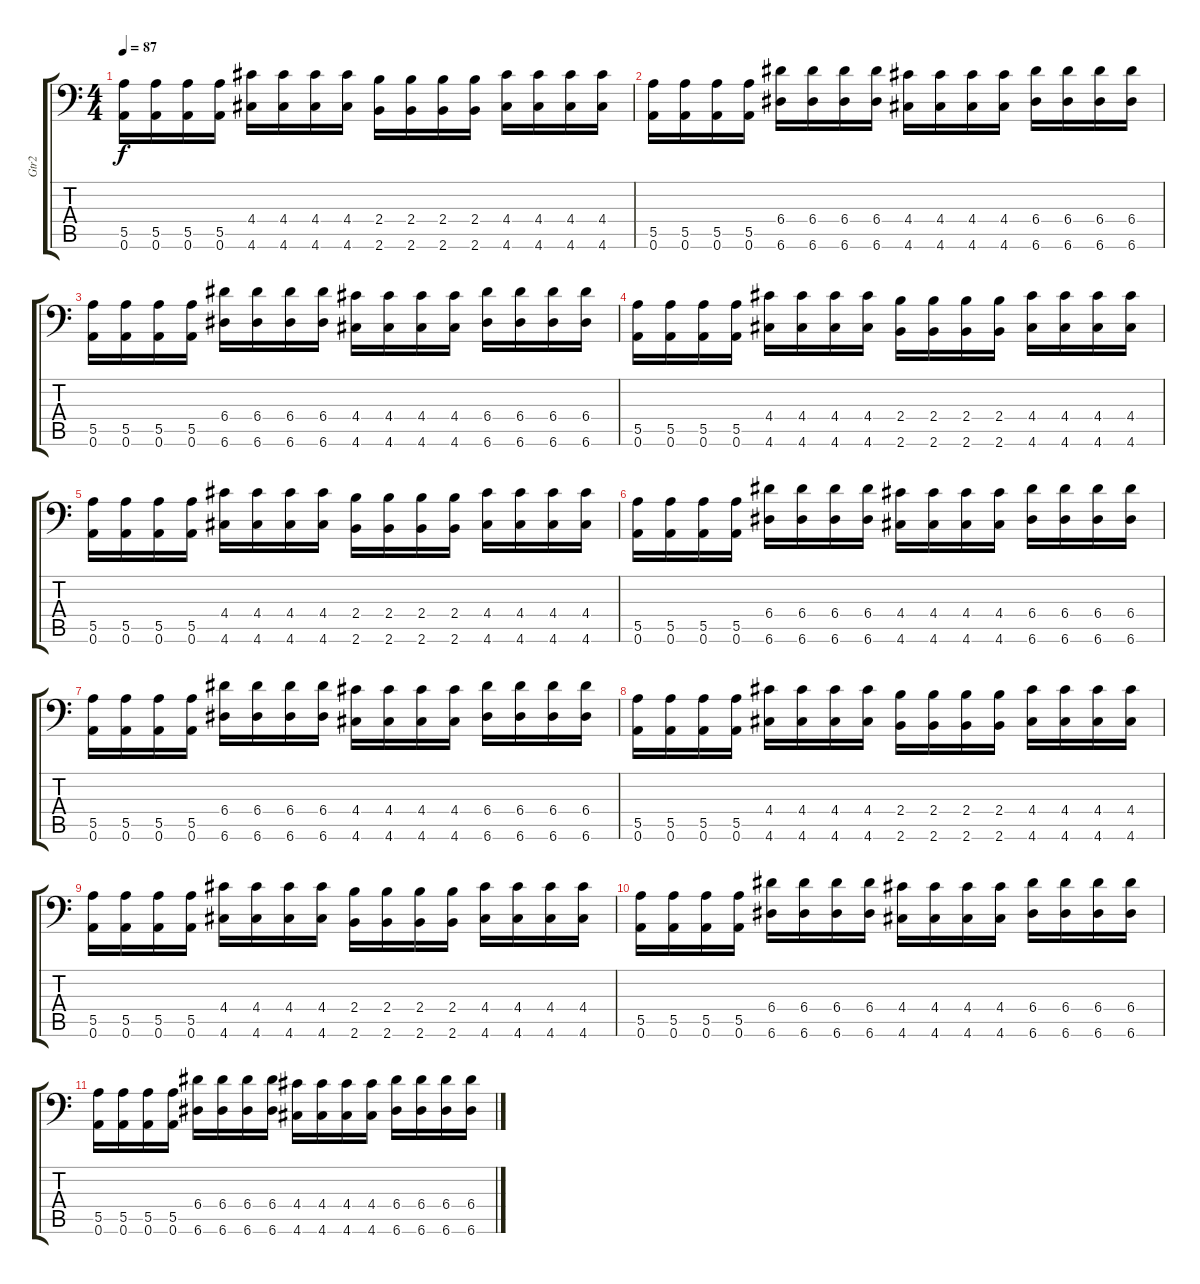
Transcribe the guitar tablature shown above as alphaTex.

\track ("Gtr2" "Gtr2") {instrument distortionguitar}
\staff {score tabs}
\tuning (Db4 A3 E3 A2 E2 A1) {hide}
\ts (4 4)
\tempo 87
\clef f4
\ks c
(5.5 0.6).16{dy f} (5.5 0.6).16 (5.5 0.6).16 (5.5 0.6).16 (4.4 4.6).16 (4.4 4.6).16 (4.4 4.6).16 (4.4 4.6).16 (2.4 2.6).16 (2.4 2.6).16 (2.4 2.6).16 (2.4 2.6).16 (4.4 4.6).16 (4.4 4.6).16 (4.4 4.6).16 (4.4 4.6).16 |
(5.5 0.6).16 (5.5 0.6).16 (5.5 0.6).16 (5.5 0.6).16 (6.4 6.6).16 (6.4 6.6).16 (6.4 6.6).16 (6.4 6.6).16 (4.4 4.6).16 (4.4 4.6).16 (4.4 4.6).16 (4.4 4.6).16 (6.4 6.6).16 (6.4 6.6).16 (6.4 6.6).16 (6.4 6.6).16 |
(5.5 0.6).16 (5.5 0.6).16 (5.5 0.6).16 (5.5 0.6).16 (6.4 6.6).16 (6.4 6.6).16 (6.4 6.6).16 (6.4 6.6).16 (4.4 4.6).16 (4.4 4.6).16 (4.4 4.6).16 (4.4 4.6).16 (6.4 6.6).16 (6.4 6.6).16 (6.4 6.6).16 (6.4 6.6).16 |
(5.5 0.6).16 (5.5 0.6).16 (5.5 0.6).16 (5.5 0.6).16 (4.4 4.6).16 (4.4 4.6).16 (4.4 4.6).16 (4.4 4.6).16 (2.4 2.6).16 (2.4 2.6).16 (2.4 2.6).16 (2.4 2.6).16 (4.4 4.6).16 (4.4 4.6).16 (4.4 4.6).16 (4.4 4.6).16 |
(5.5 0.6).16 (5.5 0.6).16 (5.5 0.6).16 (5.5 0.6).16 (4.4 4.6).16 (4.4 4.6).16 (4.4 4.6).16 (4.4 4.6).16 (2.4 2.6).16 (2.4 2.6).16 (2.4 2.6).16 (2.4 2.6).16 (4.4 4.6).16 (4.4 4.6).16 (4.4 4.6).16 (4.4 4.6).16 |
(5.5 0.6).16 (5.5 0.6).16 (5.5 0.6).16 (5.5 0.6).16 (6.4 6.6).16 (6.4 6.6).16 (6.4 6.6).16 (6.4 6.6).16 (4.4 4.6).16 (4.4 4.6).16 (4.4 4.6).16 (4.4 4.6).16 (6.4 6.6).16 (6.4 6.6).16 (6.4 6.6).16 (6.4 6.6).16 |
(5.5 0.6).16 (5.5 0.6).16 (5.5 0.6).16 (5.5 0.6).16 (6.4 6.6).16 (6.4 6.6).16 (6.4 6.6).16 (6.4 6.6).16 (4.4 4.6).16 (4.4 4.6).16 (4.4 4.6).16 (4.4 4.6).16 (6.4 6.6).16 (6.4 6.6).16 (6.4 6.6).16 (6.4 6.6).16 |
(5.5 0.6).16 (5.5 0.6).16 (5.5 0.6).16 (5.5 0.6).16 (4.4 4.6).16 (4.4 4.6).16 (4.4 4.6).16 (4.4 4.6).16 (2.4 2.6).16 (2.4 2.6).16 (2.4 2.6).16 (2.4 2.6).16 (4.4 4.6).16 (4.4 4.6).16 (4.4 4.6).16 (4.4 4.6).16 |
(5.5 0.6).16 (5.5 0.6).16 (5.5 0.6).16 (5.5 0.6).16 (4.4 4.6).16 (4.4 4.6).16 (4.4 4.6).16 (4.4 4.6).16 (2.4 2.6).16 (2.4 2.6).16 (2.4 2.6).16 (2.4 2.6).16 (4.4 4.6).16 (4.4 4.6).16 (4.4 4.6).16 (4.4 4.6).16 |
(5.5 0.6).16 (5.5 0.6).16 (5.5 0.6).16 (5.5 0.6).16 (6.4 6.6).16 (6.4 6.6).16 (6.4 6.6).16 (6.4 6.6).16 (4.4 4.6).16 (4.4 4.6).16 (4.4 4.6).16 (4.4 4.6).16 (6.4 6.6).16 (6.4 6.6).16 (6.4 6.6).16 (6.4 6.6).16 |
(5.5 0.6).16 (5.5 0.6).16 (5.5 0.6).16 (5.5 0.6).16 (6.4 6.6).16 (6.4 6.6).16 (6.4 6.6).16 (6.4 6.6).16 (4.4 4.6).16 (4.4 4.6).16 (4.4 4.6).16 (4.4 4.6).16 (6.4 6.6).16 (6.4 6.6).16 (6.4 6.6).16 (6.4 6.6).16
